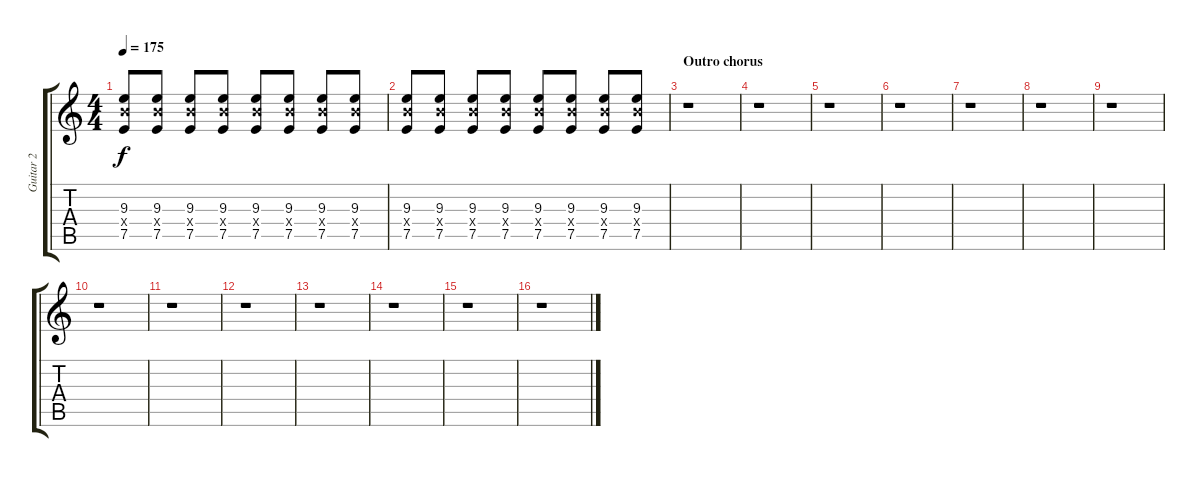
\track ("Guitar 2" "Guitar 2") {instrument distortionguitar}
\staff {score tabs}
\tuning (E4 B3 G3 D3 A2 E2) {hide}
\ts (4 4)
\tempo 175
\clef g2
\ks c
(9.3 9.4{x} 7.5).8{dy f} (9.3 9.4{x} 7.5).8 (9.3 9.4{x} 7.5).8 (9.3 9.4{x} 7.5).8 (9.3 9.4{x} 7.5).8 (9.3 9.4{x} 7.5).8 (9.3 9.4{x} 7.5).8 (9.3 9.4{x} 7.5).8 |
(9.3 9.4{x} 7.5).8 (9.3 9.4{x} 7.5).8 (9.3 9.4{x} 7.5).8 (9.3 9.4{x} 7.5).8 (9.3 9.4{x} 7.5).8 (9.3 9.4{x} 7.5).8 (9.3 9.4{x} 7.5).8 (9.3 9.4{x} 7.5).8 |
\section ("" "Outro chorus")
r.1 |
r.1 |
r.1 |
r.1 |
r.1 |
r.1 |
r.1 |
r.1 |
r.1 |
r.1 |
r.1 |
r.1 |
r.1 |
r.1
